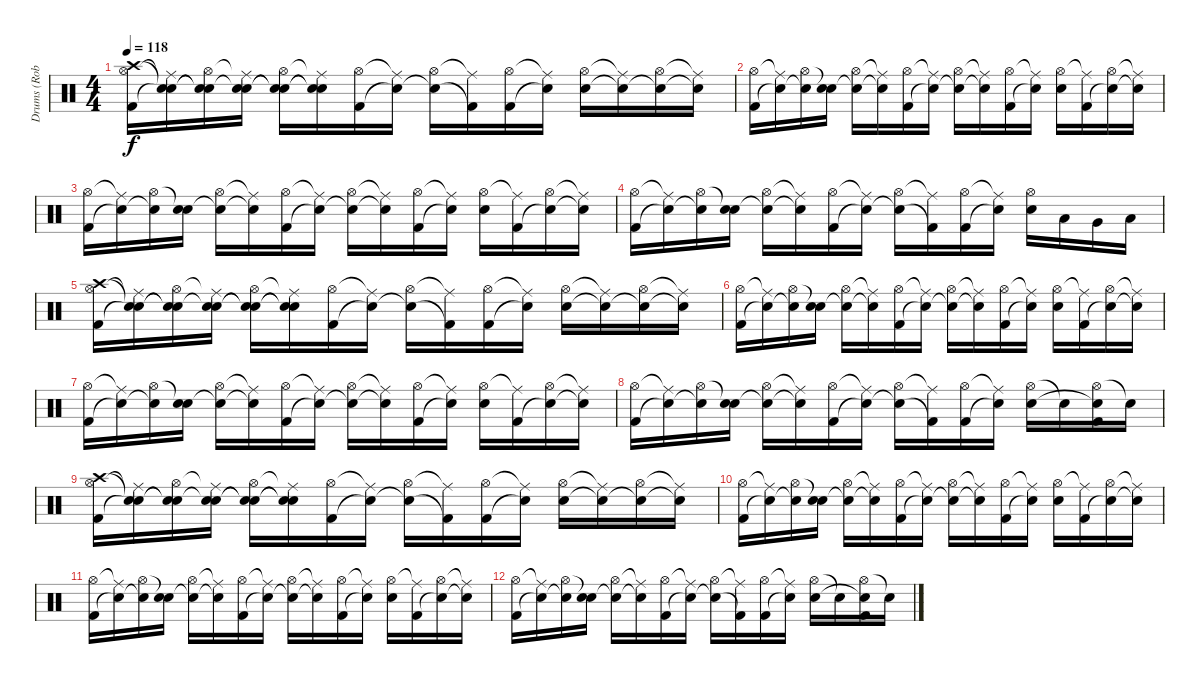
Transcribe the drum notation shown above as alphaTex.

\track ("Drums (Rob Bourdon)" "Drums (Rob") {instrument percussion}
\staff {score}
\articulation defaults
\ts (4 4)
\tempo 118
\clef neutral
\ks c
("Crash high (hit)" "Hi-Hat (open)" "Kick (hit) 2").16{dy f} ("Snare (hit)"{t} "Ride (middle)"{t} "Snare (hit)"{t}).16 ("Snare (hit)"{t} "Hi-Hat (open)" "Snare (hit)"{t}).16 ("Snare (hit)"{t} "Ride (middle)"{t} "Electric Snare (hit)").16 ("Snare (hit)"{t} "Hi-Hat (open)" "Snare (hit)"{t}).16 ("Snare (hit)"{t} "Ride (middle)"{t} "Snare (hit)"{t}).16 ("Hi-Hat (open)" "Kick (hit) 2").16 ("Ride (middle)"{t} "Snare (hit)"{t}).16 ("Hi-Hat (open)" "Snare (hit)"{t}).16 ("Ride (middle)"{t} "Kick (hit) 2"{t}).16 ("Hi-Hat (open)" "Kick (hit) 2").16 ("Ride (middle)"{t} "Snare (hit)"{t}).16 ("Hi-Hat (open)" "Electric Snare (hit)").16 ("Ride (middle)"{t} "Snare (hit)"{t}).16 ("Hi-Hat (open)" "Snare (hit)"{t}).16 ("Ride (middle)"{t} "Snare (hit)"{t}).16 |
("Hi-Hat (open)" "Kick (hit) 2").16 ("Ride (middle)"{t} "Snare (hit)"{t}).16 ("Hi-Hat (open)" "Snare (hit)"{t}).16 ("Snare (hit)"{t} "Electric Snare (hit)").16 ("Hi-Hat (open)" "Snare (hit)"{t}).16 ("Ride (middle)"{t} "Snare (hit)"{t}).16 ("Hi-Hat (open)" "Kick (hit) 2").16 ("Ride (middle)"{t} "Snare (hit)"{t}).16 ("Hi-Hat (open)" "Snare (hit)"{t}).16 ("Ride (middle)"{t} "Snare (hit)"{t}).16 ("Hi-Hat (open)" "Kick (hit) 2").16 ("Ride (middle)"{t} "Snare (hit)"{t}).16 ("Hi-Hat (open)" "Electric Snare (hit)").16 ("Ride (middle)"{t} "Kick (hit) 2").16 ("Hi-Hat (open)" "Snare (hit)"{t}).16 ("Ride (middle)"{t} "Snare (hit)"{t}).16 |
("Hi-Hat (open)" "Kick (hit) 2").16 ("Ride (middle)"{t} "Snare (hit)"{t}).16 ("Hi-Hat (open)" "Snare (hit)"{t}).16 ("Snare (hit)"{t} "Electric Snare (hit)").16 ("Hi-Hat (open)" "Snare (hit)"{t}).16 ("Ride (middle)"{t} "Snare (hit)"{t}).16 ("Hi-Hat (open)" "Kick (hit) 2").16 ("Ride (middle)"{t} "Snare (hit)"{t}).16 ("Hi-Hat (open)" "Snare (hit)"{t}).16 ("Ride (middle)"{t} "Snare (hit)"{t}).16 ("Hi-Hat (open)" "Kick (hit) 2").16 ("Ride (middle)"{t} "Snare (hit)"{t}).16 ("Hi-Hat (open)" "Electric Snare (hit)").16 ("Ride (middle)"{t} "Kick (hit) 2").16 ("Hi-Hat (open)" "Snare (hit)"{t}).16 ("Ride (middle)"{t} "Snare (hit)"{t}).16 |
("Hi-Hat (open)" "Kick (hit) 2").16 ("Ride (middle)"{t} "Snare (hit)"{t}).16 ("Hi-Hat (open)" "Snare (hit)"{t}).16 ("Snare (hit)"{t} "Electric Snare (hit)").16 ("Hi-Hat (open)" "Snare (hit)"{t}).16 ("Ride (middle)"{t} "Snare (hit)"{t}).16 ("Hi-Hat (open)" "Kick (hit) 2").16 ("Ride (middle)"{t} "Snare (hit)"{t}).16 ("Hi-Hat (open)" "Snare (hit)"{t}).16 ("Ride (middle)"{t} "Kick (hit) 2"{t}).16 ("Hi-Hat (open)" "Kick (hit) 2").16 ("Ride (middle)"{t} "Snare (hit)"{t}).16 ("Hi-Hat (open)" "Electric Snare (hit)").16 "Low Tom (hit)".16 "Very Low Tom (hit)".16 "Low Floor Tom (hit)".16 |
("Crash high (hit)" "Hi-Hat (open)" "Kick (hit) 2").16 ("Snare (hit)"{t} "Ride (middle)"{t} "Snare (hit)"{t}).16 ("Snare (hit)"{t} "Hi-Hat (open)" "Snare (hit)"{t}).16 ("Snare (hit)"{t} "Ride (middle)"{t} "Electric Snare (hit)").16 ("Snare (hit)"{t} "Hi-Hat (open)" "Snare (hit)"{t}).16 ("Snare (hit)"{t} "Ride (middle)"{t} "Snare (hit)"{t}).16 ("Hi-Hat (open)" "Kick (hit) 2").16 ("Ride (middle)"{t} "Snare (hit)"{t}).16 ("Hi-Hat (open)" "Snare (hit)"{t}).16 ("Ride (middle)"{t} "Kick (hit) 2"{t}).16 ("Hi-Hat (open)" "Kick (hit) 2").16 ("Ride (middle)"{t} "Snare (hit)"{t}).16 ("Hi-Hat (open)" "Electric Snare (hit)").16 ("Ride (middle)"{t} "Snare (hit)"{t}).16 ("Hi-Hat (open)" "Snare (hit)"{t}).16 ("Ride (middle)"{t} "Snare (hit)"{t}).16 |
("Hi-Hat (open)" "Kick (hit) 2").16 ("Ride (middle)"{t} "Snare (hit)"{t}).16 ("Hi-Hat (open)" "Snare (hit)"{t}).16 ("Snare (hit)"{t} "Electric Snare (hit)").16 ("Hi-Hat (open)" "Snare (hit)"{t}).16 ("Ride (middle)"{t} "Snare (hit)"{t}).16 ("Hi-Hat (open)" "Kick (hit) 2").16 ("Ride (middle)"{t} "Snare (hit)"{t}).16 ("Hi-Hat (open)" "Snare (hit)"{t}).16 ("Ride (middle)"{t} "Snare (hit)"{t}).16 ("Hi-Hat (open)" "Kick (hit) 2").16 ("Ride (middle)"{t} "Snare (hit)"{t}).16 ("Hi-Hat (open)" "Electric Snare (hit)").16 ("Ride (middle)"{t} "Kick (hit) 2").16 ("Hi-Hat (open)" "Snare (hit)"{t}).16 ("Ride (middle)"{t} "Snare (hit)"{t}).16 |
("Hi-Hat (open)" "Kick (hit) 2").16 ("Ride (middle)"{t} "Snare (hit)"{t}).16 ("Hi-Hat (open)" "Snare (hit)"{t}).16 ("Snare (hit)"{t} "Electric Snare (hit)").16 ("Hi-Hat (open)" "Snare (hit)"{t}).16 ("Ride (middle)"{t} "Snare (hit)"{t}).16 ("Hi-Hat (open)" "Kick (hit) 2").16 ("Ride (middle)"{t} "Snare (hit)"{t}).16 ("Hi-Hat (open)" "Snare (hit)"{t}).16 ("Ride (middle)"{t} "Snare (hit)"{t}).16 ("Hi-Hat (open)" "Kick (hit) 2").16 ("Ride (middle)"{t} "Snare (hit)"{t}).16 ("Hi-Hat (open)" "Electric Snare (hit)").16 ("Ride (middle)"{t} "Kick (hit) 2").16 ("Hi-Hat (open)" "Snare (hit)"{t}).16 ("Ride (middle)"{t} "Snare (hit)"{t}).16 |
("Hi-Hat (open)" "Kick (hit) 2").16 ("Ride (middle)"{t} "Snare (hit)"{t}).16 ("Hi-Hat (open)" "Snare (hit)"{t}).16 ("Snare (hit)"{t} "Electric Snare (hit)").16 ("Hi-Hat (open)" "Snare (hit)"{t}).16 ("Ride (middle)"{t} "Snare (hit)"{t}).16 ("Hi-Hat (open)" "Kick (hit) 2").16 ("Ride (middle)"{t} "Snare (hit)"{t}).16 ("Hi-Hat (open)" "Snare (hit)"{t}).16 ("Ride (middle)"{t} "Kick (hit) 2"{t}).16 ("Hi-Hat (open)" "Kick (hit) 2").16 ("Ride (middle)"{t} "Snare (hit)"{t}).16 ("Hi-Hat (open)" "Electric Snare (hit)").16 "Snare (hit)"{t}.16 ("Hi-Hat (open)" "Snare (hit)"{t} "Kick (hit) 2").16 "Snare (hit)"{t}.16 |
("Crash high (hit)" "Hi-Hat (open)" "Kick (hit) 2").16 ("Snare (hit)"{t} "Ride (middle)"{t} "Snare (hit)"{t}).16 ("Snare (hit)"{t} "Hi-Hat (open)" "Snare (hit)"{t}).16 ("Snare (hit)"{t} "Ride (middle)"{t} "Electric Snare (hit)").16 ("Snare (hit)"{t} "Hi-Hat (open)" "Snare (hit)"{t}).16 ("Snare (hit)"{t} "Ride (middle)"{t} "Snare (hit)"{t}).16 ("Hi-Hat (open)" "Kick (hit) 2").16 ("Ride (middle)"{t} "Snare (hit)"{t}).16 ("Hi-Hat (open)" "Snare (hit)"{t}).16 ("Ride (middle)"{t} "Kick (hit) 2"{t}).16 ("Hi-Hat (open)" "Kick (hit) 2").16 ("Ride (middle)"{t} "Snare (hit)"{t}).16 ("Hi-Hat (open)" "Electric Snare (hit)").16 ("Ride (middle)"{t} "Snare (hit)"{t}).16 ("Hi-Hat (open)" "Snare (hit)"{t}).16 ("Ride (middle)"{t} "Snare (hit)"{t}).16 |
("Hi-Hat (open)" "Kick (hit) 2").16 ("Ride (middle)"{t} "Snare (hit)"{t}).16 ("Hi-Hat (open)" "Snare (hit)"{t}).16 ("Snare (hit)"{t} "Electric Snare (hit)").16 ("Hi-Hat (open)" "Snare (hit)"{t}).16 ("Ride (middle)"{t} "Snare (hit)"{t}).16 ("Hi-Hat (open)" "Kick (hit) 2").16 ("Ride (middle)"{t} "Snare (hit)"{t}).16 ("Hi-Hat (open)" "Snare (hit)"{t}).16 ("Ride (middle)"{t} "Snare (hit)"{t}).16 ("Hi-Hat (open)" "Kick (hit) 2").16 ("Ride (middle)"{t} "Snare (hit)"{t}).16 ("Hi-Hat (open)" "Electric Snare (hit)").16 ("Ride (middle)"{t} "Kick (hit) 2").16 ("Hi-Hat (open)" "Snare (hit)"{t}).16 ("Ride (middle)"{t} "Snare (hit)"{t}).16 |
("Hi-Hat (open)" "Kick (hit) 2").16 ("Ride (middle)"{t} "Snare (hit)"{t}).16 ("Hi-Hat (open)" "Snare (hit)"{t}).16 ("Snare (hit)"{t} "Electric Snare (hit)").16 ("Hi-Hat (open)" "Snare (hit)"{t}).16 ("Ride (middle)"{t} "Snare (hit)"{t}).16 ("Hi-Hat (open)" "Kick (hit) 2").16 ("Ride (middle)"{t} "Snare (hit)"{t}).16 ("Hi-Hat (open)" "Snare (hit)"{t}).16 ("Ride (middle)"{t} "Snare (hit)"{t}).16 ("Hi-Hat (open)" "Kick (hit) 2").16 ("Ride (middle)"{t} "Snare (hit)"{t}).16 ("Hi-Hat (open)" "Electric Snare (hit)").16 ("Ride (middle)"{t} "Kick (hit) 2").16 ("Hi-Hat (open)" "Snare (hit)"{t}).16 ("Ride (middle)"{t} "Snare (hit)"{t}).16 |
("Hi-Hat (open)" "Kick (hit) 2").16 ("Ride (middle)"{t} "Snare (hit)"{t}).16 ("Hi-Hat (open)" "Snare (hit)"{t}).16 ("Snare (hit)"{t} "Electric Snare (hit)").16 ("Hi-Hat (open)" "Snare (hit)"{t}).16 ("Ride (middle)"{t} "Snare (hit)"{t}).16 ("Hi-Hat (open)" "Kick (hit) 2").16 ("Ride (middle)"{t} "Snare (hit)"{t}).16 ("Hi-Hat (open)" "Snare (hit)"{t}).16 ("Ride (middle)"{t} "Kick (hit) 2"{t}).16 ("Hi-Hat (open)" "Kick (hit) 2").16 ("Ride (middle)"{t} "Snare (hit)"{t}).16 ("Hi-Hat (open)" "Electric Snare (hit)").16 "Snare (hit)"{t}.16 ("Hi-Hat (open)" "Snare (hit)"{t} "Kick (hit) 2").16 "Snare (hit)"{t}.16
